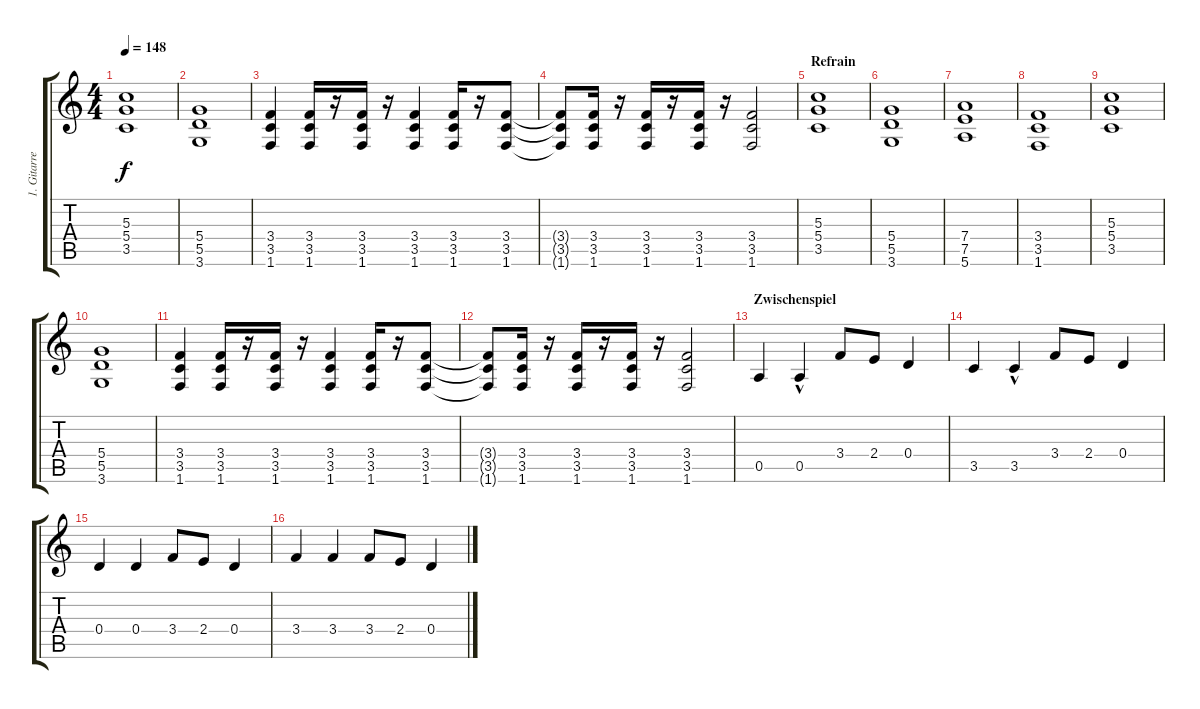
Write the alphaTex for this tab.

\track ("1. Gitarre" "1. Gitarre") {instrument distortionguitar}
\staff {score tabs}
\tuning (E4 B3 G3 D3 A2 E2) {hide}
\ts (4 4)
\tempo 148
\clef g2
\ks c
(5.3 5.4 3.5).1{dy f} |
(5.4 5.5 3.6).1 |
(3.4 3.5 1.6).4 (3.4 3.5 1.6).16 r.16 (3.4 3.5 1.6).16 r.16 (3.4 3.5 1.6).4 (3.4 3.5 1.6).16 r.16 (3.4 3.5 1.6).8 |
(3.4{t} 3.5{t} 1.6{t}).8 (3.4 3.5 1.6).16 r.16 (3.4 3.5 1.6).16 r.16 (3.4 3.5 1.6).16 r.16 (3.4 3.5 1.6).2 |
\section ("" "Refrain")
(5.3 5.4 3.5).1 |
(5.4 5.5 3.6).1 |
(7.4 7.5 5.6).1 |
(3.4 3.5 1.6).1 |
(5.3 5.4 3.5).1 |
(5.4 5.5 3.6).1 |
(3.4 3.5 1.6).4 (3.4 3.5 1.6).16 r.16 (3.4 3.5 1.6).16 r.16 (3.4 3.5 1.6).4 (3.4 3.5 1.6).16 r.16 (3.4 3.5 1.6).8 |
(3.4{t} 3.5{t} 1.6{t}).8 (3.4 3.5 1.6).16 r.16 (3.4 3.5 1.6).16 r.16 (3.4 3.5 1.6).16 r.16 (3.4 3.5 1.6).2 |
\section ("" "Zwischenspiel")
0.5.4 0.5{hac}.4 3.4.8 2.4.8 0.4.4 |
3.5.4 3.5{hac}.4 3.4.8 2.4.8 0.4.4 |
0.4.4 0.4.4 3.4.8 2.4.8 0.4.4 |
3.4.4 3.4.4 3.4.8 2.4.8 0.4.4
